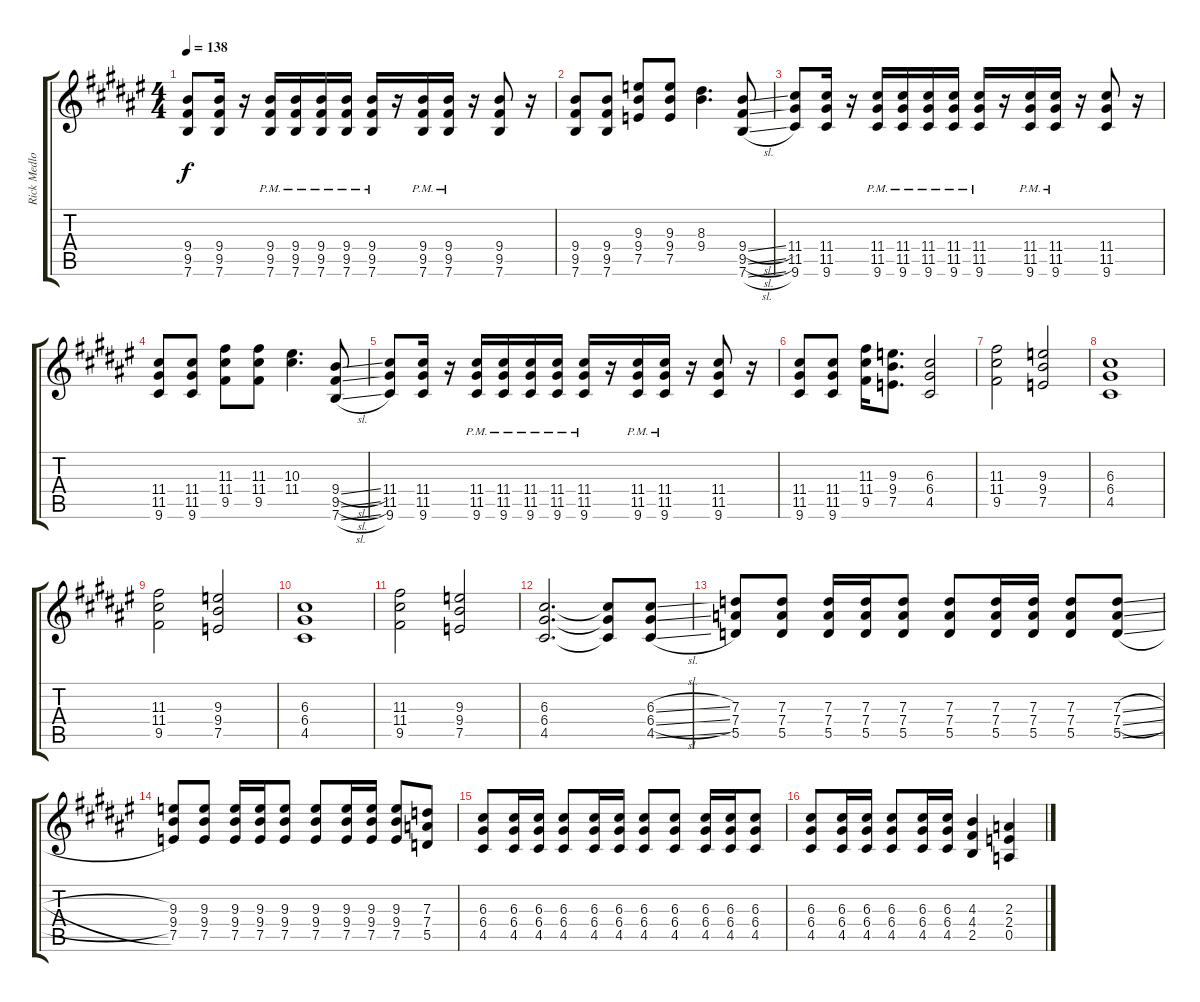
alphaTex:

\track ("Rick Medlocke Guitar" "Rick Medlo") {instrument overdrivenguitar}
\staff {score tabs}
\tuning (E4 B3 G3 D3 A2 E2) {hide}
\ts (4 4)
\tempo 138
\clef g2
\ks f#
(9.4 9.5 7.6).8{dy f} (9.4 9.5 7.6).16 r.16 (9.4{pm} 9.5{pm} 7.6{pm}).16 (9.4{pm} 9.5{pm} 7.6{pm}).16 (9.4{pm} 9.5{pm} 7.6{pm}).16 (9.4{pm} 9.5{pm} 7.6{pm}).16 (9.4{pm} 9.5{pm} 7.6{pm}).16 r.16 (9.4{pm} 9.5{pm} 7.6{pm}).16 (9.4{pm} 9.5{pm} 7.6{pm}).16 r.16 (9.4 9.5 7.6).8 r.16 |
(9.4 9.5 7.6).8 (9.4 9.5 7.6).8 (9.3 9.4 7.5).8 (9.3 9.4 7.5).8 (8.3 9.4).4{d} (9.4{sl} 9.5{sl} 7.6{sl}).8 |
(11.4 11.5 9.6).8 (11.4 11.5 9.6).16 r.16 (11.4{pm} 11.5{pm} 9.6{pm}).16 (11.4{pm} 11.5{pm} 9.6{pm}).16 (11.4{pm} 11.5{pm} 9.6{pm}).16 (11.4{pm} 11.5{pm} 9.6{pm}).16 (11.4{pm} 11.5{pm} 9.6{pm}).16 r.16 (11.4{pm} 11.5{pm} 9.6{pm}).16 (11.4{pm} 11.5{pm} 9.6{pm}).16 r.16 (11.4 11.5 9.6).8 r.16 |
(11.4 11.5 9.6).8 (11.4 11.5 9.6).8 (11.3 11.4 9.5).8 (11.3 11.4 9.5).8 (10.3 11.4).4{d} (9.4{sl} 9.5{sl} 7.6{sl}).8 |
(11.4 11.5 9.6).8 (11.4 11.5 9.6).16 r.16 (11.4{pm} 11.5{pm} 9.6{pm}).16 (11.4{pm} 11.5{pm} 9.6{pm}).16 (11.4{pm} 11.5{pm} 9.6{pm}).16 (11.4{pm} 11.5{pm} 9.6{pm}).16 (11.4{pm} 11.5{pm} 9.6{pm}).16 r.16 (11.4{pm} 11.5{pm} 9.6{pm}).16 (11.4{pm} 11.5{pm} 9.6{pm}).16 r.16 (11.4 11.5 9.6).8 r.16 |
(11.4 11.5 9.6).8 (11.4 11.5 9.6).8 (11.3 11.4 9.5).16 (9.3 9.4 7.5).8{d} (6.3 6.4 4.5).2 |
(11.3 11.4 9.5).2 (9.3 9.4 7.5).2 |
(6.3 6.4 4.5).1 |
(11.3 11.4 9.5).2 (9.3 9.4 7.5).2 |
(6.3 6.4 4.5).1 |
(11.3 11.4 9.5).2 (9.3 9.4 7.5).2 |
(6.3 6.4 4.5).2{d} (6.3{t} 6.4{t} 4.5{t}).8 (6.3{sl} 6.4{sl} 4.5{sl}).8 |
(7.3 7.4 5.5).8 (7.3 7.4 5.5).8 (7.3 7.4 5.5).16 (7.3 7.4 5.5).16 (7.3 7.4 5.5).8 (7.3 7.4 5.5).8 (7.3 7.4 5.5).16 (7.3 7.4 5.5).16 (7.3 7.4 5.5).8 (7.3{sl} 7.4{sl} 5.5{sl}).8 |
(9.3 9.4 7.5).8 (9.3 9.4 7.5).8 (9.3 9.4 7.5).16 (9.3 9.4 7.5).16 (9.3 9.4 7.5).8 (9.3 9.4 7.5).8 (9.3 9.4 7.5).16 (9.3 9.4 7.5).16 (9.3 9.4 7.5).8 (7.3 7.4 5.5).8 |
(6.3 6.4 4.5).8 (6.3 6.4 4.5).16 (6.3 6.4 4.5).16 (6.3 6.4 4.5).8 (6.3 6.4 4.5).16 (6.3 6.4 4.5).16 (6.3 6.4 4.5).8 (6.3 6.4 4.5).8 (6.3 6.4 4.5).16 (6.3 6.4 4.5).16 (6.3 6.4 4.5).8 |
(6.3 6.4 4.5).8 (6.3 6.4 4.5).16 (6.3 6.4 4.5).16 (6.3 6.4 4.5).8 (6.3 6.4 4.5).16 (6.3 6.4 4.5).16 (4.3 4.4 2.5).4 (2.3 2.4 0.5).4
